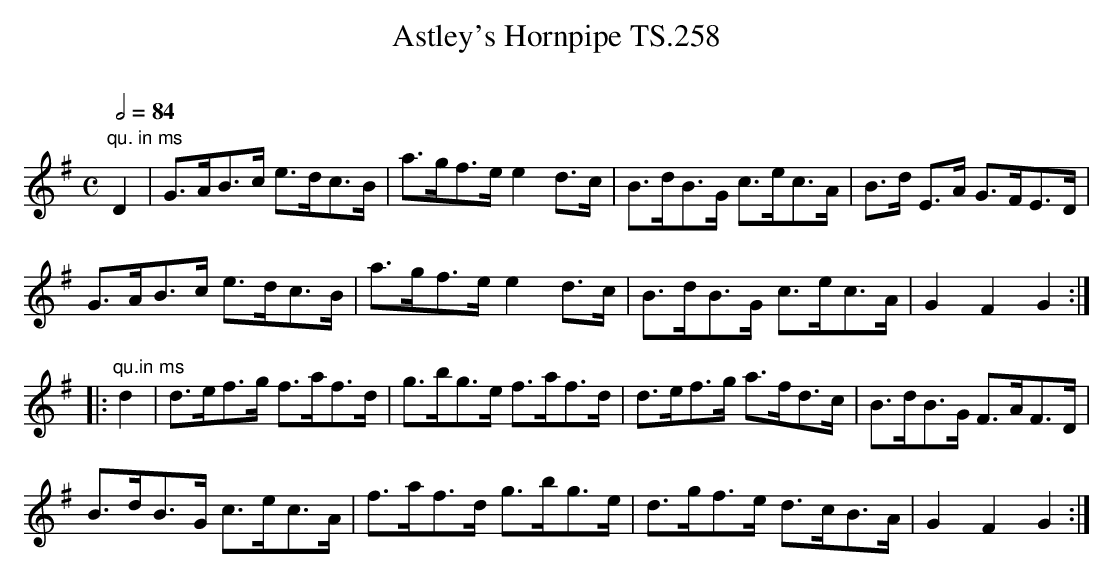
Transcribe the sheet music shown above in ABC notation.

X:1
T:Astley's Hornpipe TS.258
M:C
L:1/8
Q:1/2=84
O:
K:G
"qu. in ms"D2|G>AB>c e>dc>B|a>gf>ee2d>c|B>dB>G c>ec>A|B>d E>A G>FE>D|
G>AB>c e>dc>B|a>gf>ee2d>c|B>dB>G c>ec>A|G2F2G2:|
|:"qu.in ms"d2|d>ef>g f>af>d|g>bg>e f>af>d|d>ef>g a>fd>c|B>dB>G F>AF>D|
B>dB>G c>ec>A|f>af>d g>bg>e|d>gf>e d>cB>A|G2F2G2:|]
